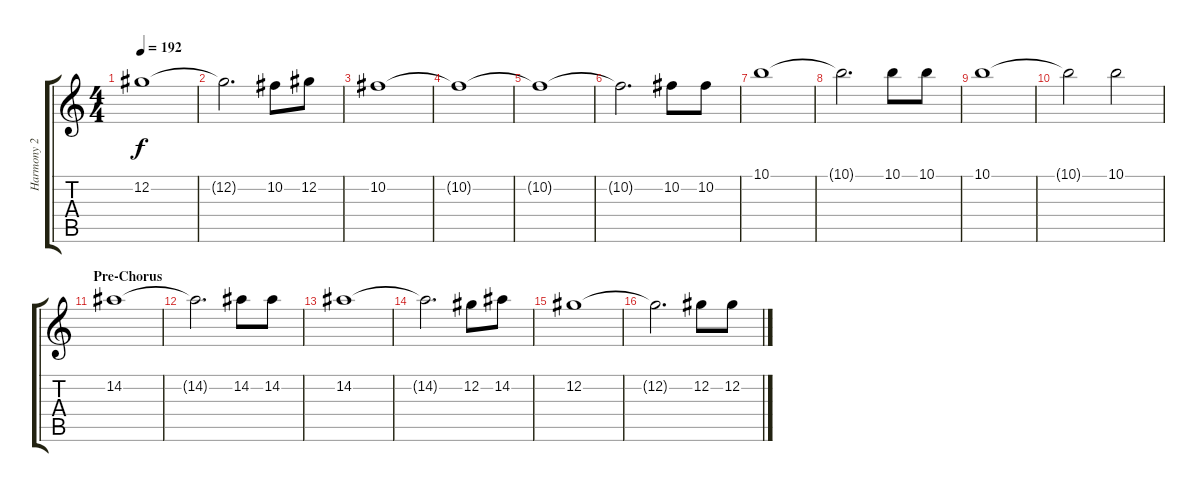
\track ("Harmony 2" "Harmony 2") {instrument overdrivenguitar}
\staff {score tabs}
\tuning (Db4 Ab3 E3 B2 Gb2 B1) {hide}
\ts (4 4)
\tempo 192
\clef g2
\ks aminor
12.2{t}.1{dy f} |
12.2{t}.2{d} 10.2.8 12.2.8 |
10.2.1 |
10.2{t}.1 |
10.2{t}.1 |
10.2{t}.2{d} 10.2.8 10.2.8 |
10.1.1 |
10.1{t}.2{d} 10.1.8 10.1.8 |
10.1.1 |
10.1{t}.2 10.1.2 |
\section ("" "Pre-Chorus")
14.2.1 |
14.2{t}.2{d} 14.2.8 14.2.8 |
14.2.1 |
14.2{t}.2{d} 12.2.8 14.2.8 |
12.2.1 |
12.2{t}.2{d} 12.2.8 12.2.8
